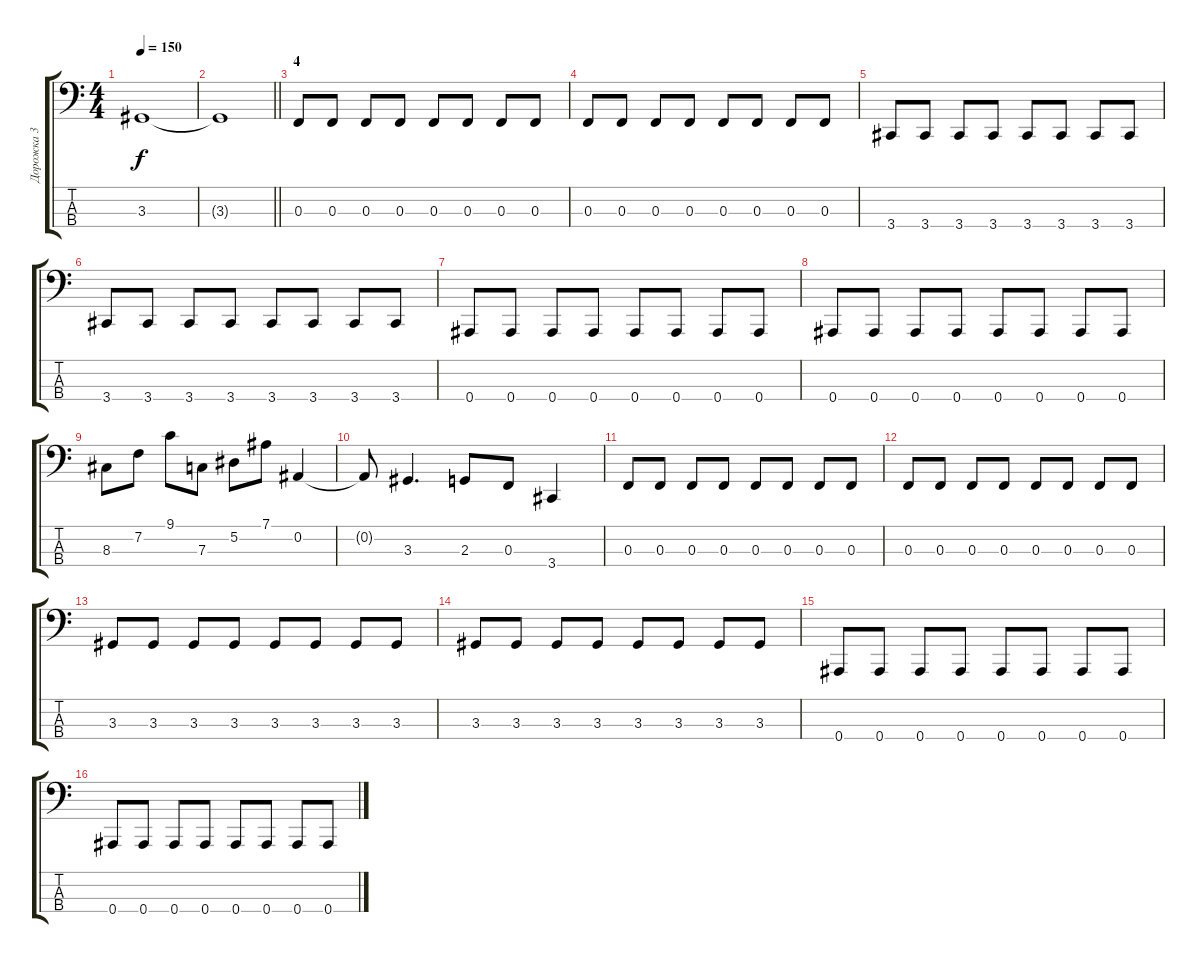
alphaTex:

\track ("Дорожка 3" "Дорожка 3") {instrument electricbasspick}
\staff {score tabs}
\tuning (Eb2 Bb1 F1 Bb0) {hide}
\ts (4 4)
\tempo 150
\clef f4
\ks c
3.3.1{dy f} |
\barLineRight lightlight
3.3{t}.1 |
\section ("" "4")
0.3.8 0.3.8 0.3.8 0.3.8 0.3.8 0.3.8 0.3.8 0.3.8 |
0.3.8 0.3.8 0.3.8 0.3.8 0.3.8 0.3.8 0.3.8 0.3.8 |
3.4.8 3.4.8 3.4.8 3.4.8 3.4.8 3.4.8 3.4.8 3.4.8 |
3.4.8 3.4.8 3.4.8 3.4.8 3.4.8 3.4.8 3.4.8 3.4.8 |
0.4.8 0.4.8 0.4.8 0.4.8 0.4.8 0.4.8 0.4.8 0.4.8 |
0.4.8 0.4.8 0.4.8 0.4.8 0.4.8 0.4.8 0.4.8 0.4.8 |
8.3.8 7.2.8 9.1.8 7.3.8 5.2.8 7.1.8 0.2.4 |
0.2{t}.8 3.3.4{d} 2.3.8 0.3.8 3.4.4 |
0.3.8 0.3.8 0.3.8 0.3.8 0.3.8 0.3.8 0.3.8 0.3.8 |
0.3.8 0.3.8 0.3.8 0.3.8 0.3.8 0.3.8 0.3.8 0.3.8 |
3.3.8 3.3.8 3.3.8 3.3.8 3.3.8 3.3.8 3.3.8 3.3.8 |
3.3.8 3.3.8 3.3.8 3.3.8 3.3.8 3.3.8 3.3.8 3.3.8 |
0.4.8 0.4.8 0.4.8 0.4.8 0.4.8 0.4.8 0.4.8 0.4.8 |
0.4.8 0.4.8 0.4.8 0.4.8 0.4.8 0.4.8 0.4.8 0.4.8
